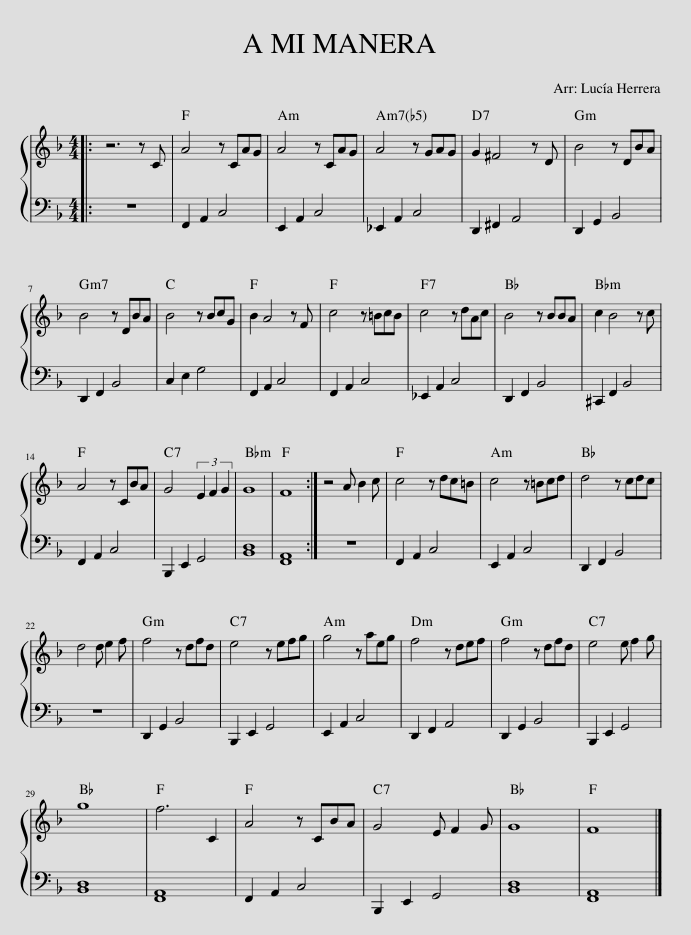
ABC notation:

X:1
%%score { 1 | 2 }
L:1/8
M:4/4
I:linebreak $
K:F
V:1 treble
V:2 bass
V:1
|: z6 z C | A4 z CAG | A4 z CAG | A4 z GAG | G2 ^F4 z D | %5
 B4 z DBA |$ B4 z DBA | B4 z BcG | B2 A4 z F | c4 z =BcB | %10
 c4 z dAc | B4 z BBA | c2 B4 z c |$ A4 z CBA | G4 (3E2 F2 G2 | %15
 G8 | F8 :| z4 A B2 c | c4 z dc=B | c4 z =Bcd | %20
 d4 z cdc |$ d4 d e2 f | f4 z dfd | e4 z efg | g4 z aeg | %25
 f4 z def | f4 z dfd | e4 e f2 g |$ g8 | f6 C2 | %30
 A4 z CBA | G4 E F2 G | G8 | F8 |] %34
V:2
|: z8 | F,,2 A,,2 C,4 | E,,2 A,,2 C,4 | _E,,2 A,,2 C,4 | D,,2 ^F,,2 A,,4 | %5
 D,,2 G,,2 B,,4 |$ D,,2 F,,2 B,,4 | C,2 E,2 G,4 | F,,2 A,,2 C,4 | F,,2 A,,2 C,4 | %10
 _E,,2 A,,2 C,4 | D,,2 F,,2 B,,4 | ^C,,2 F,,2 B,,4 |$ F,,2 A,,2 C,4 | B,,,2 E,,2 G,,4 | %15
 [B,,D,]8 | [F,,A,,]8 :| z8 | F,,2 A,,2 C,4 | E,,2 A,,2 C,4 | %20
 D,,2 F,,2 B,,4 |$ z8 | D,,2 G,,2 B,,4 | B,,,2 E,,2 G,,4 | E,,2 A,,2 C,4 | %25
 D,,2 F,,2 A,,4 | D,,2 G,,2 B,,4 | B,,,2 E,,2 G,,4 |$ [B,,D,]8 | [F,,A,,]8 | %30
 F,,2 A,,2 C,4 | B,,,2 E,,2 G,,4 | [B,,D,]8 | [F,,A,,]8 |] %34
